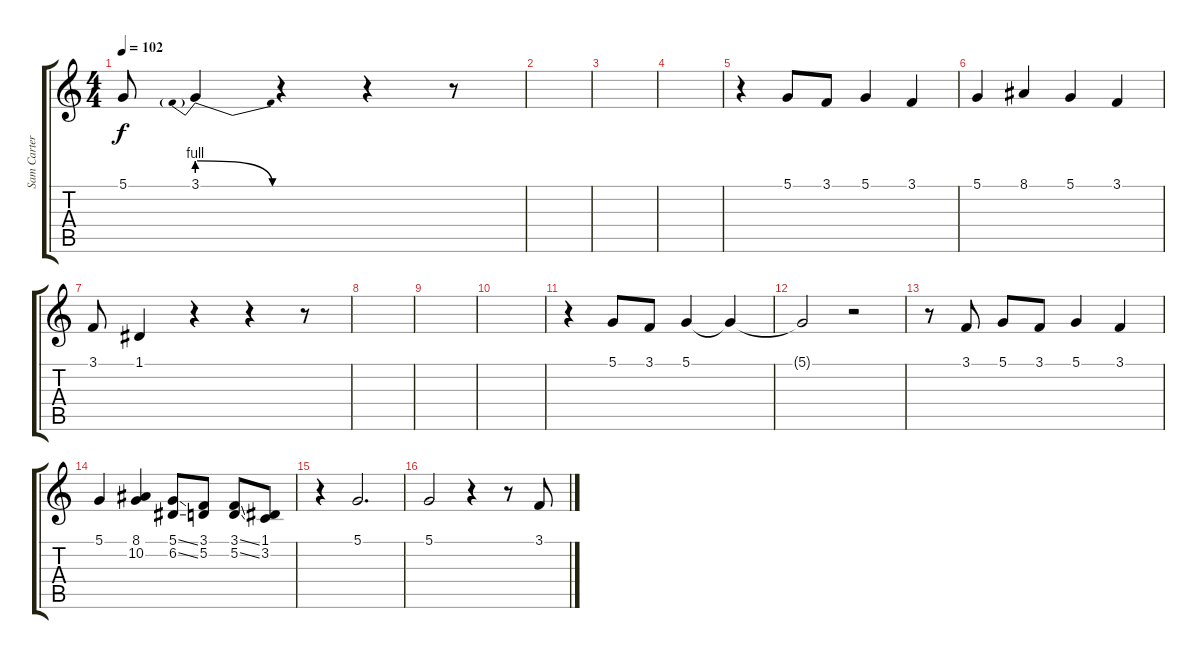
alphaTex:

\track ("Sam Carter" "Sam Carter") {instrument clarinet}
\staff {score tabs}
\tuning (D4 A3 F3 C3 G2 C2) {hide}
\ts (4 4)
\tempo 102
\clef g2
\ks c
5.1{t}.8{dy f} 3.1{be (prebendrelease 0 4 60 0)}.4 r.4 r.4 r.8 |
|
|
|
r.4 5.1.8 3.1.8 5.1.4 3.1.4 |
5.1.4 8.1.4 5.1.4 3.1.4 |
3.1.8 1.1.4 r.4 r.4 r.8 |
|
|
|
r.4 5.1.8 3.1.8 5.1.4 5.1{t}.4 |
5.1{t}.2 r.2 |
r.8 3.1.8 5.1.8 3.1.8 5.1.4 3.1.4 |
5.1.4 (8.1 10.2).4 (5.1{ss} 6.2{ss}).8 (3.1 5.2).8 (3.1{ss} 5.2{ss}).8 (1.1 3.2).8 |
r.4 5.1.2{d} |
5.1.2 r.4 r.8 3.1.8
